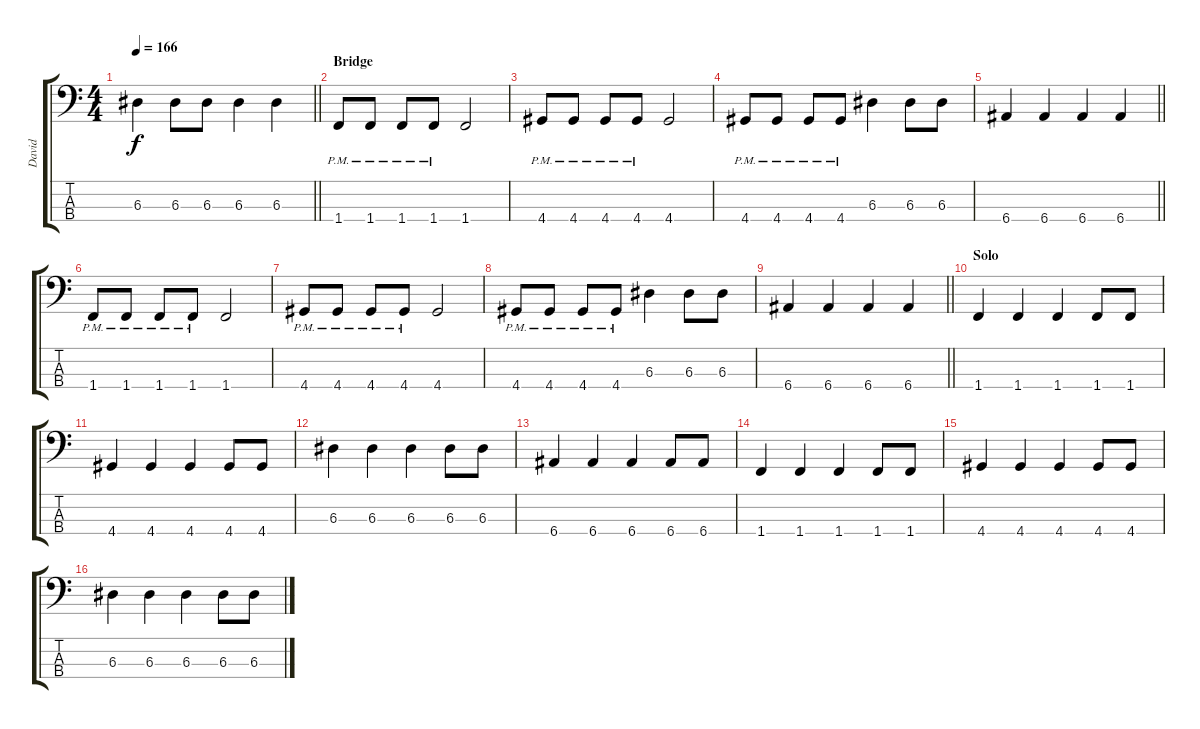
\track ("David" "David") {instrument electricbasspick}
\staff {score tabs}
\tuning (G2 D2 A1 E1) {hide}
\ts (4 4)
\tempo 166
\clef f4
\barLineRight lightlight
\ks c
6.3.4{dy f} 6.3.8 6.3.8 6.3.4 6.3.4 |
\section ("" "Bridge")
1.4{pm}.8 1.4{pm}.8 1.4{pm}.8 1.4{pm}.8 1.4.2 |
4.4{pm}.8 4.4{pm}.8 4.4{pm}.8 4.4{pm}.8 4.4.2 |
4.4{pm}.8 4.4{pm}.8 4.4{pm}.8 4.4{pm}.8 6.3.4 6.3.8 6.3.8 |
\barLineRight lightlight
6.4.4 6.4.4 6.4.4 6.4.4 |
1.4{pm}.8 1.4{pm}.8 1.4{pm}.8 1.4{pm}.8 1.4.2 |
4.4{pm}.8 4.4{pm}.8 4.4{pm}.8 4.4{pm}.8 4.4.2 |
4.4{pm}.8 4.4{pm}.8 4.4{pm}.8 4.4{pm}.8 6.3.4 6.3.8 6.3.8 |
\barLineRight lightlight
6.4.4 6.4.4 6.4.4 6.4.4 |
\section ("" "Solo")
1.4.4 1.4.4 1.4.4 1.4.8 1.4.8 |
4.4.4 4.4.4 4.4.4 4.4.8 4.4.8 |
6.3.4 6.3.4 6.3.4 6.3.8 6.3.8 |
6.4.4 6.4.4 6.4.4 6.4.8 6.4.8 |
1.4.4 1.4.4 1.4.4 1.4.8 1.4.8 |
4.4.4 4.4.4 4.4.4 4.4.8 4.4.8 |
6.3.4 6.3.4 6.3.4 6.3.8 6.3.8
